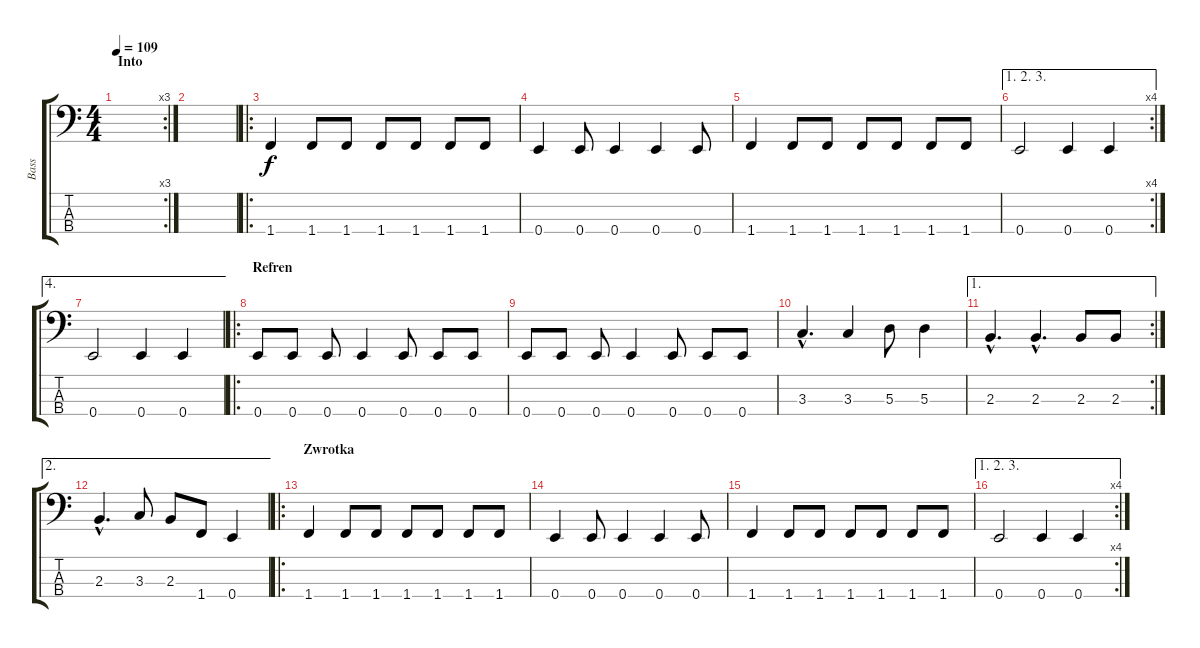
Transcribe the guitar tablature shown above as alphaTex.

\track ("Bass" "Bass") {instrument electricbassfinger}
\staff {score tabs}
\tuning (G2 D2 A1 E1) {hide}
\rc 3
\ts (4 4)
\section ("" "Into")
\tempo 109
\clef f4
\ks c
|
|
\ro
1.4.4 1.4.8 1.4.8 1.4.8 1.4.8 1.4.8 1.4.8 |
0.4.4 0.4.8 0.4.4 0.4.4 0.4.8 |
1.4.4 1.4.8 1.4.8 1.4.8 1.4.8 1.4.8 1.4.8 |
\ae (1 2 3)
\rc 4
0.4.2 0.4.4 0.4.4 |
\ae 4
0.4.2 0.4.4 0.4.4 |
\ro
\section ("" "Refren")
0.4.8 0.4.8 0.4.8 0.4.4 0.4.8 0.4.8 0.4.8 |
0.4.8 0.4.8 0.4.8 0.4.4 0.4.8 0.4.8 0.4.8 |
3.3{hac}.4{d} 3.3.4 5.3.8 5.3.4 |
\ae 1
\rc 2
2.3{hac}.4{d} 2.3{hac}.4{d} 2.3.8 2.3.8 |
\ae 2
2.3{hac}.4{d} 3.3.8 2.3.8 1.4.8 0.4.4 |
\ro
\section ("" "Zwrotka")
1.4.4 1.4.8 1.4.8 1.4.8 1.4.8 1.4.8 1.4.8 |
0.4.4 0.4.8 0.4.4 0.4.4 0.4.8 |
1.4.4 1.4.8 1.4.8 1.4.8 1.4.8 1.4.8 1.4.8 |
\ae (1 2 3)
\rc 4
0.4.2 0.4.4 0.4.4
